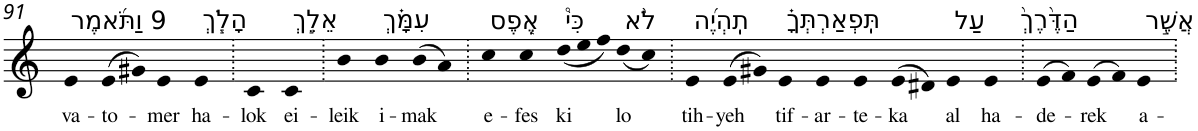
**kern	**text
*part1	*part1
*staff1	*staff1
*I"Piano	*
*I'Pno	*
!!LO:PB:g=z
*clefG2	*
*k[]	*
=91	=91
!LO:TX:a:t=9 וַתֹּ֜אמֶר	!
!	!LO:LY:b
4e	va-
!	!LO:LY:b
(>8e	-to-
8g#X)	.
!	!LO:LY:b
4e	-mer
!LO:TX:a:t=הָלֹ֧ךְ	!
!	!LO:LY:b
4e	ha-
=92.	=92.
!	!LO:LY:b
4c	-lok
!LO:TX:a:t=אֵלֵ֣ךְ	!
!	!LO:LY:b
4c	ei-
=93.	=93.
!	!LO:LY:b
4b	-leik
!LO:TX:a:t=עִמָּ֗ךְ	!
!	!LO:LY:b
4b	i-
!	!LO:LY:b
(>8b	-mak
8a)	.
=94.	=94.
!LO:TX:a:t=אֶ֚פֶס	!
!	!LO:LY:b
4cc	e-
!	!LO:LY:b
4cc	-fes
*Xtuplet	*
!LO:TX:a:t=כִּי֩	!
!	!LO:LY:b
(<12dd	ki
12ee	.
12ff)	.
!LO:TX:a:t=לֹ֨א	!
!	!LO:LY:b
(<8dd	lo
8cc)	.
=95.	=95.
!LO:TX:a:t=תִֽהְיֶ֜ה	!
!	!LO:LY:b
4e	tih-
!	!LO:LY:b
(>8e	-yeh
8g#X)	.
!LO:TX:a:t=תִּֽפְאַרְתְּךָ֗	!
!	!LO:LY:b
4e	tif-
!	!LO:LY:b
4e	-ar-
!	!LO:LY:b
4e	-te-
!	!LO:LY:b
(>8e	-ka
8d#X)	.
!LO:TX:a:t=עַל	!
!	!LO:LY:b
4e	al
!LO:TX:a:t=הַדֶּ֙רֶךְ֙	!
!	!LO:LY:b
4e	ha-
=96.	=96.
!	!LO:LY:b
(>8e	-de-
8f)	.
!	!LO:LY:b
(>8e	-rek
8f)	.
!LO:TX:a:t=אֲשֶׁ֣ר	!
!	!LO:LY:b
4e	a-
=.	=.
*-	*-
